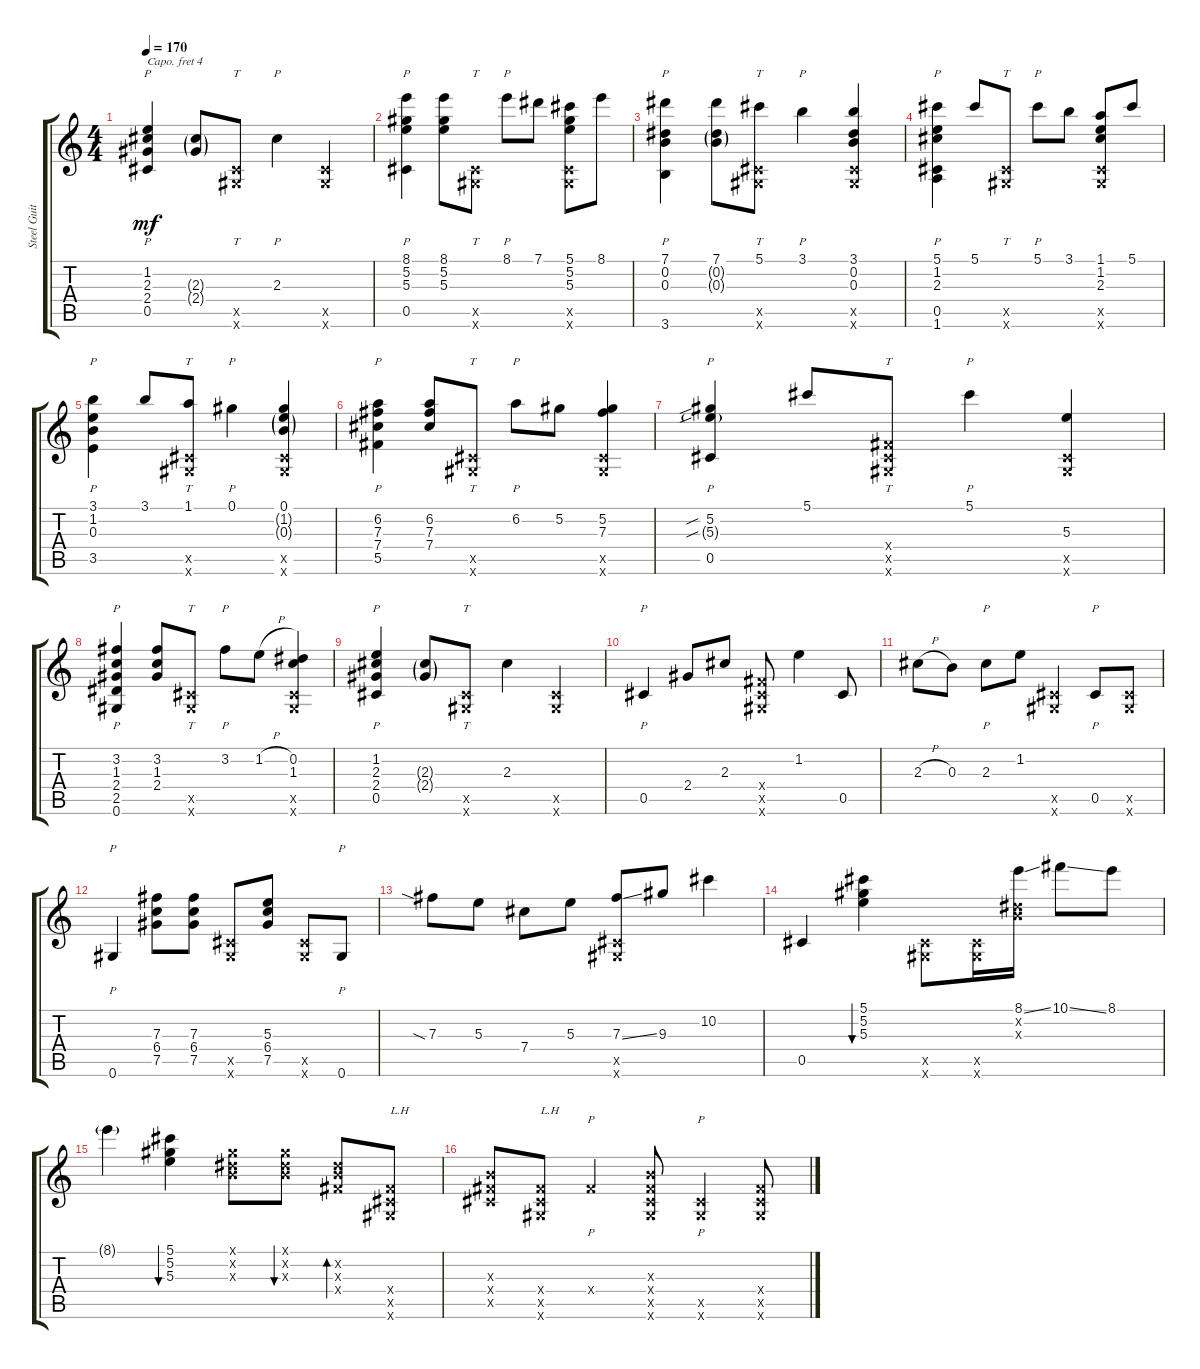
\track ("Steel Guitar" "Steel Guit") {instrument acousticguitarsteel}
\staff {score tabs}
\capo 4
\tuning (E4 B3 G3 D3 A2 E2) {hide}
\ts (4 4)
\tempo 170
\clef g2
\ks c
(1.2 2.3 2.4 0.5).4{p dy mf} (2.3{g} 2.4{g}).8 (0.5{x} 0.6{x}).8{tt} 2.3.4{p} (0.5{x} 0.6{x}).4 |
(8.1 5.2 5.3 0.5).4{p} (8.1 5.2 5.3).8 (0.5{x} 0.6{x}).8{tt} 8.1.8{p} 7.1.8 (5.1 5.2 5.3 0.5{x} 0.6{x}).8 8.1.8 |
(7.1 0.2 0.3 3.6).4{p} (7.1 0.2{g} 0.3{g}).8 (5.1 0.5{x} 0.6{x}).8{tt} 3.1.4{p} (3.1 0.2 0.3 0.5{x} 0.6{x}).4 |
(5.1 1.2 2.3 0.5 1.6).4{p} 5.1.8 (0.5{x} 0.6{x}).8{tt} 5.1.8{p} 3.1.8 (1.1 1.2 2.3 0.5{x} 0.6{x}).8 5.1.8 |
(3.1 1.2 0.3 3.5).4{p} 3.1.8 (1.1 0.5{x} 0.6{x}).8{tt} 0.1.4{p} (0.1 1.2{g} 0.3{g} 0.5{x} 0.6{x}).4 |
(6.2 7.3 7.4 5.5).4{p} (6.2 7.3 7.4).8 (0.5{x} 0.6{x}).8{tt} 6.2.8{p} 5.2.8 (5.2 7.3 0.5{x} 0.6{x}).4 |
(5.2{sib} 5.3{sib g} 0.5).4{p} 5.1.8 (0.4{x} 0.5{x} 0.6{x}).8{tt} 5.1.4{p} (5.3 0.5{x} 0.6{x}).4 |
(3.2 1.3 2.4 2.5 0.6).4{p} (3.2 1.3 2.4).8 (0.5{x} 0.6{x}).8{tt} 3.2.8{p} 1.2{h}.8 (0.2 1.3 0.5{x} 0.6{x}).4 |
(1.2 2.3 2.4 0.5).4{p} (2.3{g} 2.4{g}).8 (0.5{x} 0.6{x}).8{tt} 2.3.4 (0.5{x} 0.6{x}).4 |
0.5.4{p} 2.4.8 2.3.8 (0.4{x} 0.5{x} 0.6{x}).8 1.2.4 0.5.8 |
2.3{h}.8 0.3.8 2.3.8{p} 1.2.8 (0.5{x} 0.6{x}).4 0.5.8{p} (0.5{x} 0.6{x}).8 |
0.6.4{p} (7.3 6.4 7.5).8 (7.3 6.4 7.5).8 (0.5{x} 0.6{x}).8 (5.3 6.4 7.5).8 (0.5{x} 0.6{x}).8 0.6.8{p} |
7.3{sia}.8 5.3.8 7.4.8 5.3.8 (7.3{ss} 0.5{x} 0.6{x}).8 9.3.8 10.2.4 |
0.5.4 (5.1 5.2 5.3).4{bu 120} (0.5{x} 0.6{x}).8 (0.5{x} 0.6{x}).16 (8.1{ss} 0.2{x} 0.3{x}).16 10.1{ss}.8 8.1.8 |
8.1{g}.4 (5.1 5.2 5.3).4{bu 120} (0.1{x} 0.2{x} 0.3{x}).8 (0.1{x} 0.2{x} 0.3{x}).8{bu 120} (0.2{x} 0.3{x} 0.4{x}).8{bd 120} (0.4{x} 0.5{x} 0.6{x}).8{txt "L.H"} |
(0.3{x} 0.4{x} 0.5{x}).8 (0.4{x} 0.5{x} 0.6{x}).8{txt "L.H"} 0.4{x}.4{p} (0.3{x} 0.4{x} 0.5{x} 0.6{x}).8 (0.5{x} 0.6{x}).4{p} (0.4{x} 0.5{x} 0.6{x}).8
